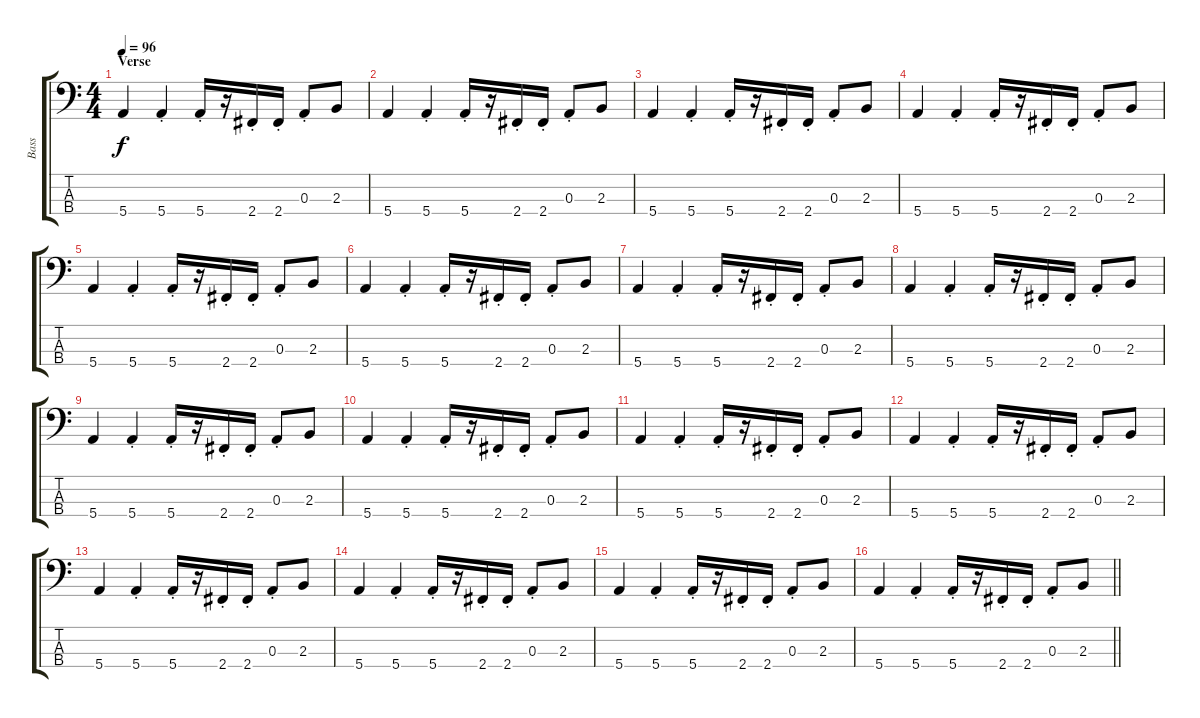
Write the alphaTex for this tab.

\track ("Bass" "Bass") {instrument electricbassfinger}
\staff {score tabs}
\tuning (G2 D2 A1 E1) {hide}
\ts (4 4)
\section ("" "Verse")
\tempo 96
\clef f4
\ks c
5.4.4{dy f} 5.4{st}.4 5.4{st}.16 r.16 2.4{st}.16 2.4{st}.16 0.3{st}.8 2.3.8 |
5.4.4 5.4{st}.4 5.4{st}.16 r.16 2.4{st}.16 2.4{st}.16 0.3{st}.8 2.3.8 |
5.4.4 5.4{st}.4 5.4{st}.16 r.16 2.4{st}.16 2.4{st}.16 0.3{st}.8 2.3.8 |
5.4.4 5.4{st}.4 5.4{st}.16 r.16 2.4{st}.16 2.4{st}.16 0.3{st}.8 2.3.8 |
5.4.4 5.4{st}.4 5.4{st}.16 r.16 2.4{st}.16 2.4{st}.16 0.3{st}.8 2.3.8 |
5.4.4 5.4{st}.4 5.4{st}.16 r.16 2.4{st}.16 2.4{st}.16 0.3{st}.8 2.3.8 |
5.4.4 5.4{st}.4 5.4{st}.16 r.16 2.4{st}.16 2.4{st}.16 0.3{st}.8 2.3.8 |
5.4.4 5.4{st}.4 5.4{st}.16 r.16 2.4{st}.16 2.4{st}.16 0.3{st}.8 2.3.8 |
5.4.4 5.4{st}.4 5.4{st}.16 r.16 2.4{st}.16 2.4{st}.16 0.3{st}.8 2.3.8 |
5.4.4 5.4{st}.4 5.4{st}.16 r.16 2.4{st}.16 2.4{st}.16 0.3{st}.8 2.3.8 |
5.4.4 5.4{st}.4 5.4{st}.16 r.16 2.4{st}.16 2.4{st}.16 0.3{st}.8 2.3.8 |
5.4.4 5.4{st}.4 5.4{st}.16 r.16 2.4{st}.16 2.4{st}.16 0.3{st}.8 2.3.8 |
5.4.4 5.4{st}.4 5.4{st}.16 r.16 2.4{st}.16 2.4{st}.16 0.3{st}.8 2.3.8 |
5.4.4 5.4{st}.4 5.4{st}.16 r.16 2.4{st}.16 2.4{st}.16 0.3{st}.8 2.3.8 |
5.4.4 5.4{st}.4 5.4{st}.16 r.16 2.4{st}.16 2.4{st}.16 0.3{st}.8 2.3.8 |
\barLineRight lightlight
5.4.4 5.4{st}.4 5.4{st}.16 r.16 2.4{st}.16 2.4{st}.16 0.3{st}.8 2.3.8
